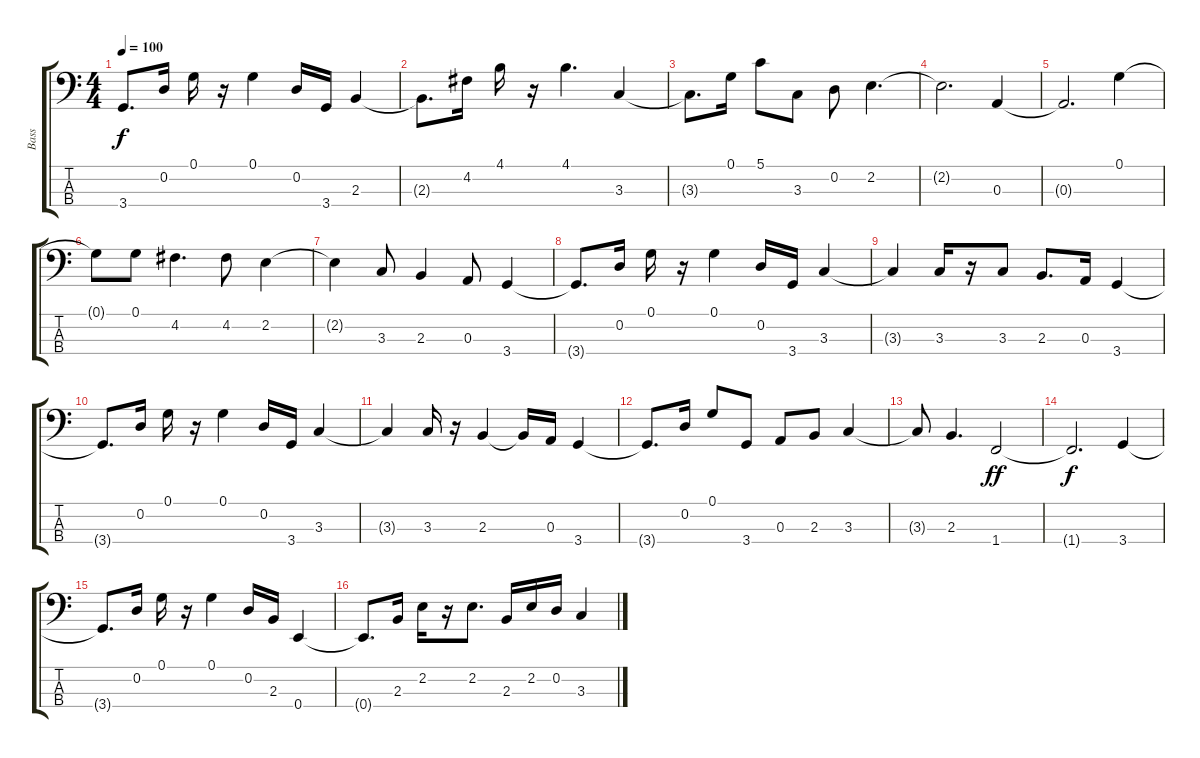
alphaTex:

\track ("Bass" "Bass") {instrument electricbasspick}
\staff {score tabs}
\tuning (G2 D2 A1 E1) {hide}
\ts (4 4)
\tempo 100
\clef f4
\ks c
3.4{t}.8{d dy f} 0.2.16 0.1.16 r.16 0.1.4 0.2.16 3.4.16 2.3.4 |
2.3{t}.8{d} 4.2.16 4.1.16 r.16 4.1.4{d} 3.3.4 |
3.3{t}.8{d} 0.1.16 5.1.8 3.3.8 0.2.8 2.2.4{d} |
2.2{t}.2{d} 0.3.4 |
0.3{t}.2{d} 0.1.4 |
0.1{t}.8 0.1.8 4.2.4{d} 4.2.8 2.2.4 |
2.2{t}.4 3.3.8 2.3.4 0.3.8 3.4.4 |
3.4{t}.8{d} 0.2.16 0.1.16 r.16 0.1.4 0.2.16 3.4.16 3.3.4 |
3.3{t}.4 3.3.16 r.16 3.3.8 2.3.8{d} 0.3.16 3.4.4 |
3.4{t}.8{d} 0.2.16 0.1.16 r.16 0.1.4 0.2.16 3.4.16 3.3.4 |
3.3{t}.4 3.3.16 r.16 2.3.4 2.3{t}.16 0.3.16 3.4.4 |
3.4{t}.8{d} 0.2.16 0.1.8 3.4.8 0.3.8 2.3.8 3.3.4 |
3.3{t}.8 2.3.4{d} 1.4.2{dy ff} |
1.4{t}.2{d dy f} 3.4.4 |
3.4{t}.8{d} 0.2.16 0.1.16 r.16 0.1.4 0.2.16 2.3.16 0.4.4 |
0.4{t}.8{d} 2.3.16 2.2.16 r.16 2.2.8{d} 2.3.16 2.2.16 0.2.16 3.3.4
